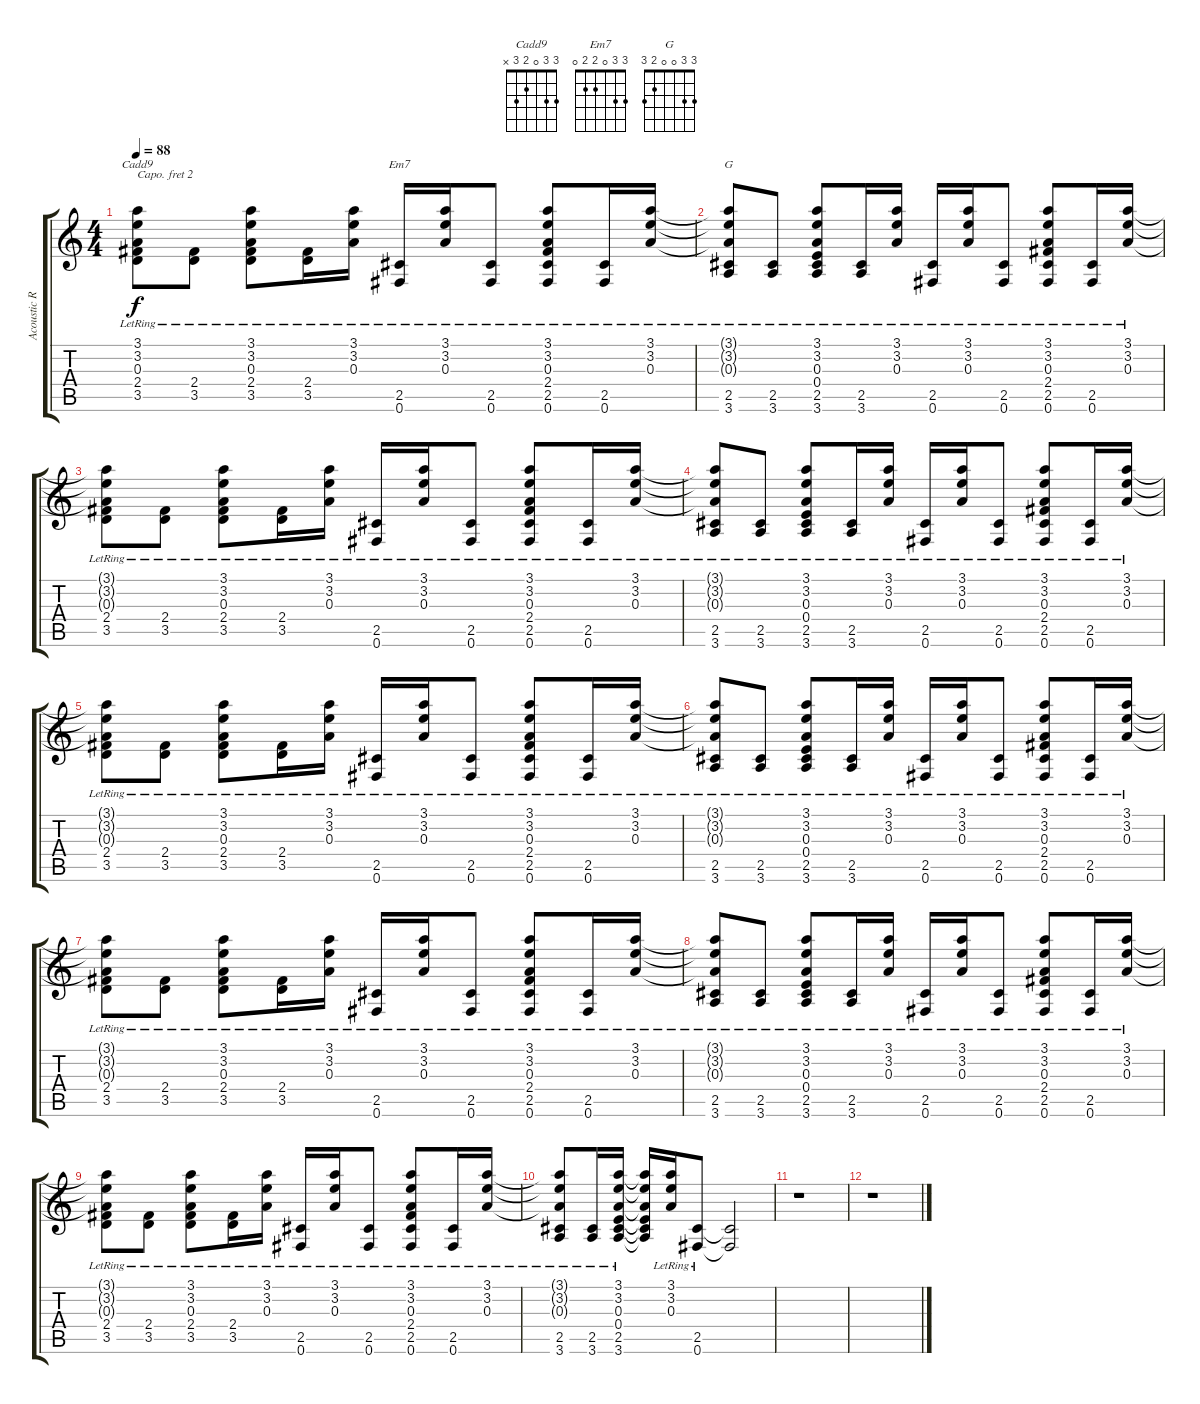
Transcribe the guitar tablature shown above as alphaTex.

\track ("Acoustic Rhythm Guitar" "Acoustic R") {instrument acousticguitarsteel}
\staff {score tabs}
\capo 2
\tuning (E4 B3 G3 D3 A2 E2) {hide}
\chord ("Cadd9" 3 3 0 2 3 x)
\chord ("Em7" 3 3 0 2 2 0)
\chord ("G" 3 3 0 0 2 3)
\ts (4 4)
\tempo 88
\clef g2
\ks c
(3.1{t} 3.2{t} 0.3{t} 2.4{lr} 3.5{lr}).8{ch "Cadd9" dy f} (2.4{lr} 3.5{lr}).8 (3.1{lr} 3.2{lr} 0.3{lr} 2.4{lr} 3.5{lr}).8 (2.4{lr} 3.5{lr}).16 (3.1{lr} 3.2{lr} 0.3{lr}).16 (2.5{lr} 0.6{lr}).16{ch "Em7"} (3.1{lr} 3.2{lr} 0.3{lr}).16 (2.5{lr} 0.6{lr}).8 (3.1{lr} 3.2{lr} 0.3{lr} 2.4{lr} 2.5{lr} 0.6{lr}).8 (2.5{lr} 0.6{lr}).16 (3.1{lr} 3.2{lr} 0.3{lr}).16 |
(3.1{t} 3.2{t} 0.3{t} 2.5{lr} 3.6{lr}).8{ch "G"} (2.5{lr} 3.6{lr}).8 (3.1{lr} 3.2{lr} 0.3{lr} 0.4{lr} 2.5{lr} 3.6{lr}).8 (2.5{lr} 3.6{lr}).16 (3.1{lr} 3.2{lr} 0.3{lr}).16 (2.5{lr} 0.6{lr}).16 (3.1{lr} 3.2{lr} 0.3{lr}).16 (2.5{lr} 0.6{lr}).8 (3.1{lr} 3.2{lr} 0.3{lr} 2.4{lr} 2.5{lr} 0.6{lr}).8 (2.5{lr} 0.6{lr}).16 (3.1{lr} 3.2{lr} 0.3{lr}).16 |
(3.1{t} 3.2{t} 0.3{t} 2.4{lr} 3.5{lr}).8 (2.4{lr} 3.5{lr}).8 (3.1{lr} 3.2{lr} 0.3{lr} 2.4{lr} 3.5{lr}).8 (2.4{lr} 3.5{lr}).16 (3.1{lr} 3.2{lr} 0.3{lr}).16 (2.5{lr} 0.6{lr}).16 (3.1{lr} 3.2{lr} 0.3{lr}).16 (2.5{lr} 0.6{lr}).8 (3.1{lr} 3.2{lr} 0.3{lr} 2.4{lr} 2.5{lr} 0.6{lr}).8 (2.5{lr} 0.6{lr}).16 (3.1{lr} 3.2{lr} 0.3{lr}).16 |
(3.1{t} 3.2{t} 0.3{t} 2.5{lr} 3.6{lr}).8 (2.5{lr} 3.6{lr}).8 (3.1{lr} 3.2{lr} 0.3{lr} 0.4{lr} 2.5{lr} 3.6{lr}).8 (2.5{lr} 3.6{lr}).16 (3.1{lr} 3.2{lr} 0.3{lr}).16 (2.5{lr} 0.6{lr}).16 (3.1{lr} 3.2{lr} 0.3{lr}).16 (2.5{lr} 0.6{lr}).8 (3.1{lr} 3.2{lr} 0.3{lr} 2.4{lr} 2.5{lr} 0.6{lr}).8 (2.5{lr} 0.6{lr}).16 (3.1{lr} 3.2{lr} 0.3{lr}).16 |
(3.1{t} 3.2{t} 0.3{t} 2.4{lr} 3.5{lr}).8 (2.4{lr} 3.5{lr}).8 (3.1{lr} 3.2{lr} 0.3{lr} 2.4{lr} 3.5{lr}).8 (2.4{lr} 3.5{lr}).16 (3.1{lr} 3.2{lr} 0.3{lr}).16 (2.5{lr} 0.6{lr}).16 (3.1{lr} 3.2{lr} 0.3{lr}).16 (2.5{lr} 0.6{lr}).8 (3.1{lr} 3.2{lr} 0.3{lr} 2.4{lr} 2.5{lr} 0.6{lr}).8 (2.5{lr} 0.6{lr}).16 (3.1{lr} 3.2{lr} 0.3{lr}).16 |
(3.1{t} 3.2{t} 0.3{t} 2.5{lr} 3.6{lr}).8 (2.5{lr} 3.6{lr}).8 (3.1{lr} 3.2{lr} 0.3{lr} 0.4{lr} 2.5{lr} 3.6{lr}).8 (2.5{lr} 3.6{lr}).16 (3.1{lr} 3.2{lr} 0.3{lr}).16 (2.5{lr} 0.6{lr}).16 (3.1{lr} 3.2{lr} 0.3{lr}).16 (2.5{lr} 0.6{lr}).8 (3.1{lr} 3.2{lr} 0.3{lr} 2.4{lr} 2.5{lr} 0.6{lr}).8 (2.5{lr} 0.6{lr}).16 (3.1{lr} 3.2{lr} 0.3{lr}).16 |
(3.1{t} 3.2{t} 0.3{t} 2.4{lr} 3.5{lr}).8 (2.4{lr} 3.5{lr}).8 (3.1{lr} 3.2{lr} 0.3{lr} 2.4{lr} 3.5{lr}).8 (2.4{lr} 3.5{lr}).16 (3.1{lr} 3.2{lr} 0.3{lr}).16 (2.5{lr} 0.6{lr}).16 (3.1{lr} 3.2{lr} 0.3{lr}).16 (2.5{lr} 0.6{lr}).8 (3.1{lr} 3.2{lr} 0.3{lr} 2.4{lr} 2.5{lr} 0.6{lr}).8 (2.5{lr} 0.6{lr}).16 (3.1{lr} 3.2{lr} 0.3{lr}).16 |
(3.1{t} 3.2{t} 0.3{t} 2.5{lr} 3.6{lr}).8 (2.5{lr} 3.6{lr}).8 (3.1{lr} 3.2{lr} 0.3{lr} 0.4{lr} 2.5{lr} 3.6{lr}).8 (2.5{lr} 3.6{lr}).16 (3.1{lr} 3.2{lr} 0.3{lr}).16 (2.5{lr} 0.6{lr}).16 (3.1{lr} 3.2{lr} 0.3{lr}).16 (2.5{lr} 0.6{lr}).8 (3.1{lr} 3.2{lr} 0.3{lr} 2.4{lr} 2.5{lr} 0.6{lr}).8 (2.5{lr} 0.6{lr}).16 (3.1{lr} 3.2{lr} 0.3{lr}).16 |
(3.1{t} 3.2{t} 0.3{t} 2.4{lr} 3.5{lr}).8 (2.4{lr} 3.5{lr}).8 (3.1{lr} 3.2{lr} 0.3{lr} 2.4{lr} 3.5{lr}).8 (2.4{lr} 3.5{lr}).16 (3.1{lr} 3.2{lr} 0.3{lr}).16 (2.5{lr} 0.6{lr}).16 (3.1{lr} 3.2{lr} 0.3{lr}).16 (2.5{lr} 0.6{lr}).8 (3.1{lr} 3.2{lr} 0.3{lr} 2.4{lr} 2.5{lr} 0.6{lr}).8 (2.5{lr} 0.6{lr}).16 (3.1{lr} 3.2{lr} 0.3{lr}).16 |
(3.1{t} 3.2{t} 0.3{t} 2.5{lr} 3.6{lr}).8 (2.5{lr} 3.6{lr}).16 (3.1{lr} 3.2{lr} 0.3{lr} 0.4{lr} 2.5{lr} 3.6{lr}).16 (3.1{t} 3.2{t} 0.3{t} 0.4{t} 2.5{t} 3.6{t}).16 (3.1{lr} 3.2{lr} 0.3{lr}).16 (2.5{lr} 0.6{lr}).8 (2.5{t} 0.6{t}).2 |
r.1 |
r.1
